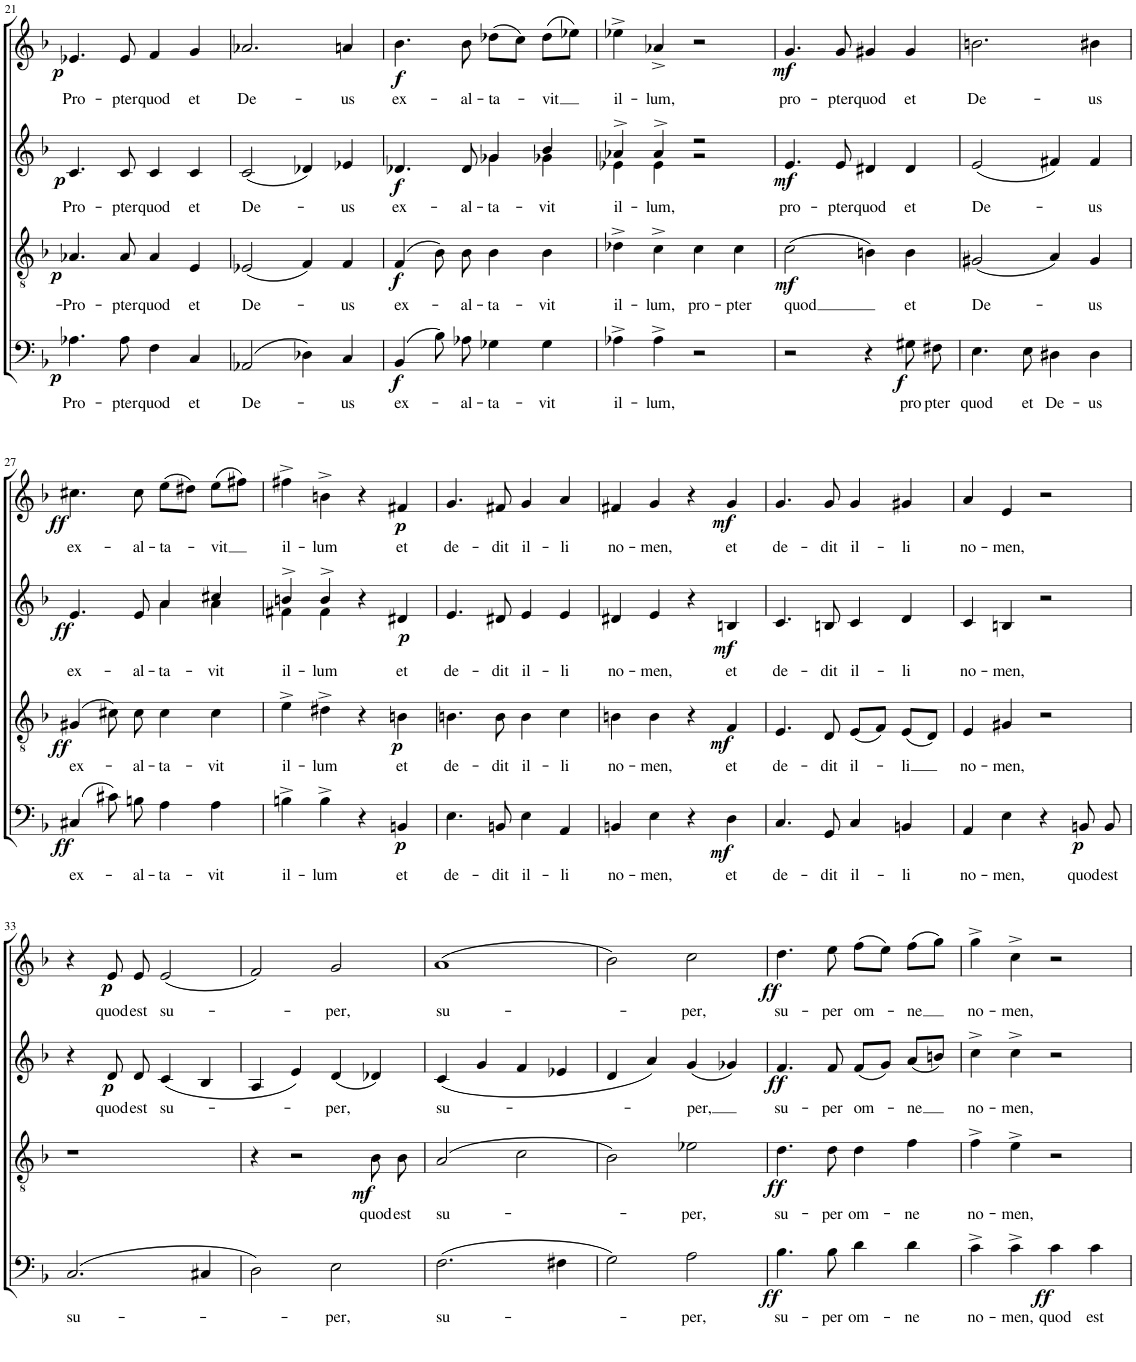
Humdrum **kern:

**kern	**text	**dynam	**kern	**text	**dynam	**kern	**text	**dynam	**kern	**text	**dynam
*part4	*part4	*part4	*part3	*part3	*part3	*part2	*part2	*part2	*part1	*part1	*part1
*staff4	*staff4	*staff4	*staff3	*staff3	*staff3	*staff2	*staff2	*staff2	*staff1	*staff1	*staff1
*I"Bass	*	*	*I"Tenor	*	*	*I"Alt	*	*	*I"Sopran	*	*
!!LO:PB:g=z
*clefF4	*	*	*clefGv2	*	*	*clefG2	*	*	*clefG2	*	*
*	*	*	*Trd4c7	*	*	*	*	*	*	*	*
*k[b-]	*	*	*k[b-]	*	*	*k[b-]	*	*	*k[b-]	*	*
*M4/4	*	*	*M4/4	*	*	*M4/4	*	*	*M4/4	*	*
=21	=21	=21	=21	=21	=21	=21	=21	=21	=21	=21	=21
!	!LO:LY:b	!LO:DY:b	!	!LO:LY:b	!LO:DY:b	!	!LO:LY:b	!LO:DY:b	!	!LO:LY:b	!LO:DY:b
4.A-X\	Pro-	p	4.A-X/	Pro-	p	4.c/	Pro-	p	4.e-X/	Pro-	p
!	!LO:LY:b	!	!	!LO:LY:b	!	!	!LO:LY:b	!	!	!LO:LY:b	!
8A-\	-pter	.	8A-/	-pter	.	8c/	-pter	.	8e-/	-pter	.
!	!LO:LY:b	!	!	!LO:LY:b	!	!	!LO:LY:b	!	!	!LO:LY:b	!
4F\	quod	.	4A-/	quod	.	4c/	quod	.	4f/	quod	.
!	!LO:LY:b	!	!	!LO:LY:b	!	!	!LO:LY:b	!	!	!LO:LY:b	!
4C/	et	.	4E/	et	.	4c/	et	.	4g/	et	.
=22	=22	=22	=22	=22	=22	=22	=22	=22	=22	=22	=22
!	!LO:LY:b	!	!	!LO:LY:b	!	!	!LO:LY:b	!	!	!LO:LY:b	!
(2AA-X/	De-	.	(2E-X/	De-	.	(2c/	De-	.	2.a-X/	De-	.
4D-X\)	.	.	4F/)	.	.	4d-X/)	.	.	.	.	.
!	!LO:LY:b	!	!	!LO:LY:b	!	!	!LO:LY:b	!	!	!LO:LY:b	!
4C/	-us	.	4F/	-us	.	4e-X/	-us	.	4an/	-us	.
=23	=23	=23	=23	=23	=23	=23	=23	=23	=23	=23	=23
!	!LO:LY:b	!LO:DY:b	!	!LO:LY:b	!LO:DY:b	!	!LO:LY:b	!LO:DY:b	!	!LO:LY:b	!LO:DY:b
*	*	*	*	*	*	*^	*	*	*	*	*
(4BB-/	ex-	f	(4F/	ex-	f	4.d-X/	2ryy	ex-	f	4.b-\	ex-	f
8B-\L)	.	.	8B-\)	.	.	.	.	.	.	.	.	.
!	!LO:LY:b	!	!	!LO:LY:b	!	!	!	!LO:LY:b	!	!	!LO:LY:b	!
8A-X\J	-al-	.	8B-\	-al-	.	8d-/	.	-al-	.	8b-\	-al-	.
!	!LO:LY:b	!	!	!LO:LY:b	!	!	!	!LO:LY:b	!	!	!LO:LY:b	!
4G-X\	-ta-	.	4B-\	-ta-	.	4g-X/	4g-X\	-ta-	.	(8dd-X\L	-ta-	.
.	.	.	.	.	.	.	.	.	.	8cc\J)	.	.
!	!LO:LY:b	!	!	!LO:LY:b	!	!	!	!LO:LY:b	!	!	!LO:LY:b	!
4G-\	-vit	.	4B-\	-vit	.	4b-/	4g-X\	-vit	.	(8dd-\L	-vit	.
.	.	.	.	.	.	.	.	.	.	8ee-X\J)	.	.
=24	=24	=24	=24	=24	=24	=24	=24	=24	=24	=24	=24	=24
!	!LO:LY:b	!	!	!LO:LY:b	!	!	!	!LO:LY:b	!	!	!LO:LY:b	!
4A-X^\	il-	.	4d-X^\	il-	.	4a-X^/	4e-X\	il-	.	4ee-X^\	il-	.
!	!LO:LY:b	!	!	!LO:LY:b	!	!	!	!LO:LY:b	!	!	!LO:LY:b	!
4A-^\	-lum,	.	4c^\	-lum,	.	4a-^/	4e-\	-lum,	.	4a-X^/	-lum,	.
!	!	!	!	!LO:LY:b	!	!	!	!	!	!	!	!
2r	.	.	4c\	pro-	.	2r	2r	.	.	2r	.	.
!	!	!	!	!LO:LY:b	!	!	!	!	!	!	!	!
.	.	.	4c\	-pter	.	.	.	.	.	.	.	.
*	*	*	*	*	*	*v	*v	*	*	*	*	*
=25	=25	=25	=25	=25	=25	=25	=25	=25	=25	=25	=25
!	!	!	!	!LO:LY:b	!LO:DY:b	!	!LO:LY:b	!LO:DY:b	!	!LO:LY:b	!LO:DY:b
2r	.	.	(2c\	quod	mf	4.e/	pro-	mf	4.g/	pro-	mf
!	!	!	!	!	!	!	!LO:LY:b	!	!	!LO:LY:b	!
.	.	.	.	.	.	8e/	-pter	.	8g/	-pter	.
!	!	!	!	!	!	!	!LO:LY:b	!	!	!LO:LY:b	!
4r	.	.	4Bn\)	.	.	4d#X/	quod	.	4g#X/	quod	.
!	!LO:LY:b	!LO:DY:b	!	!LO:LY:b	!	!	!LO:LY:b	!	!	!LO:LY:b	!
8G#X\L	pro-	f	4B\	et	.	4d#/	et	.	4g#/	et	.
!	!LO:LY:b	!	!	!	!	!	!	!	!	!	!
8F#X\J	-pter	.	.	.	.	.	.	.	.	.	.
=26	=26	=26	=26	=26	=26	=26	=26	=26	=26	=26	=26
!	!LO:LY:b	!	!	!LO:LY:b	!	!	!LO:LY:b	!	!	!LO:LY:b	!
4.E\	quod	.	(2G#X/	De-	.	(2e/	De-	.	2.bn\	De-	.
!	!LO:LY:b	!	!	!	!	!	!	!	!	!	!
8E\	et	.	.	.	.	.	.	.	.	.	.
!	!LO:LY:b	!	!	!	!	!	!	!	!	!	!
4D#X\	De-	.	4A/)	.	.	4f#X/)	.	.	.	.	.
!	!LO:LY:b	!	!	!LO:LY:b	!	!	!LO:LY:b	!	!	!LO:LY:b	!
4D#\	-us	.	4G#/	-us	.	4f#/	-us	.	4b#X\	-us	.
!!LO:LB:g=z
=27	=27	=27	=27	=27	=27	=27	=27	=27	=27	=27	=27
!	!LO:LY:b	!LO:DY:b	!	!LO:LY:b	!LO:DY:b	!	!LO:LY:b	!LO:DY:b	!	!LO:LY:b	!LO:DY:b
*	*	*	*	*	*	*^	*	*	*	*	*
(4C#X/	ex-	ff	(4G#X/	ex-	ff	4.e/	2ryy	ex-	ff	4.cc#X\	ex-	ff
8c#X\L)	.	.	8c#X\)	.	.	.	.	.	.	.	.	.
!	!LO:LY:b	!	!	!LO:LY:b	!	!	!	!LO:LY:b	!	!	!LO:LY:b	!
8Bn\J	-al-	.	8c#\	-al-	.	8e/	.	-al-	.	8cc#\	-al-	.
!	!LO:LY:b	!	!	!LO:LY:b	!	!	!	!LO:LY:b	!	!	!LO:LY:b	!
4A\	-ta-	.	4c#\	-ta-	.	4a/	4a\	-ta-	.	(8ee\L	-ta-	.
.	.	.	.	.	.	.	.	.	.	8dd#X\J)	.	.
!	!LO:LY:b	!	!	!LO:LY:b	!	!	!	!LO:LY:b	!	!	!LO:LY:b	!
4A\	-vit	.	4c#\	-vit	.	4cc#X/	4a\	-vit	.	(8ee\L	-vit	.
.	.	.	.	.	.	.	.	.	.	8ff#X\J)	.	.
=28	=28	=28	=28	=28	=28	=28	=28	=28	=28	=28	=28	=28
!	!LO:LY:b	!	!	!LO:LY:b	!	!	!	!LO:LY:b	!	!	!LO:LY:b	!
4Bn^\	il-	.	4e^\	il-	.	4bn^/	4f#X\	il-	.	4ff#X^\	il-	.
!	!LO:LY:b	!	!	!LO:LY:b	!	!	!	!LO:LY:b	!	!	!LO:LY:b	!
4B^\	-lum	.	4d#X^\	-lum	.	4b^/	4f#\	-lum	.	4bn^\	-lum	.
4r	.	.	4r	.	.	4r	2ryy	.	.	4r	.	.
!	!LO:LY:b	!LO:DY:b	!	!LO:LY:b	!LO:DY:b	!	!	!LO:LY:b	!LO:DY:b	!	!LO:LY:b	!LO:DY:b
4BBn/	et	p	4Bn\	et	p	4d#X/	.	et	p	4f#X/	et	p
*	*	*	*	*	*	*v	*v	*	*	*	*	*
=29	=29	=29	=29	=29	=29	=29	=29	=29	=29	=29	=29
!	!LO:LY:b	!	!	!LO:LY:b	!	!	!LO:LY:b	!	!	!LO:LY:b	!
4.E\	de-	.	4.Bn\	de-	.	4.e/	de-	.	4.g/	de-	.
!	!LO:LY:b	!	!	!LO:LY:b	!	!	!LO:LY:b	!	!	!LO:LY:b	!
8BBn/	-dit	.	8B\	-dit	.	8d#X/	-dit	.	8f#X/	-dit	.
!	!LO:LY:b	!	!	!LO:LY:b	!	!	!LO:LY:b	!	!	!LO:LY:b	!
4E\	il-	.	4B\	il-	.	4e/	il-	.	4g/	il-	.
!	!LO:LY:b	!	!	!LO:LY:b	!	!	!LO:LY:b	!	!	!LO:LY:b	!
4AA/	-li	.	4c\	-li	.	4e/	-li	.	4a/	-li	.
=30	=30	=30	=30	=30	=30	=30	=30	=30	=30	=30	=30
!	!LO:LY:b	!	!	!LO:LY:b	!	!	!LO:LY:b	!	!	!LO:LY:b	!
4BBn/	no-	.	4Bn\	no-	.	4d#X/	no-	.	4f#X/	no-	.
!	!LO:LY:b	!	!	!LO:LY:b	!	!	!LO:LY:b	!	!	!LO:LY:b	!
4E\	-men,	.	4B\	-men,	.	4e/	-men,	.	4g/	-men,	.
4r	.	.	4r	.	.	4r	.	.	4r	.	.
!	!LO:LY:b	!LO:DY:b	!	!LO:LY:b	!LO:DY:b	!	!LO:LY:b	!LO:DY:b	!	!LO:LY:b	!LO:DY:b
4D\	et	mf	4F/	et	mf	4Bn/	et	mf	4g/	et	mf
=31	=31	=31	=31	=31	=31	=31	=31	=31	=31	=31	=31
!	!LO:LY:b	!	!	!LO:LY:b	!	!	!LO:LY:b	!	!	!LO:LY:b	!
4.C/	de-	.	4.E/	de-	.	4.c/	de-	.	4.g/	de-	.
!	!LO:LY:b	!	!	!LO:LY:b	!	!	!LO:LY:b	!	!	!LO:LY:b	!
8GG/	-dit	.	8D/	-dit	.	8Bn/	-dit	.	8g/	-dit	.
!	!LO:LY:b	!	!	!LO:LY:b	!	!	!LO:LY:b	!	!	!LO:LY:b	!
4C/	il-	.	(8E/L	il-	.	4c/	il-	.	4g/	il-	.
.	.	.	8F/J)	.	.	.	.	.	.	.	.
!	!LO:LY:b	!	!	!LO:LY:b	!	!	!LO:LY:b	!	!	!LO:LY:b	!
4BBn/	-li	.	(8E/L	-li	.	4d/	-li	.	4g#X/	-li	.
.	.	.	8D/J)	.	.	.	.	.	.	.	.
=32	=32	=32	=32	=32	=32	=32	=32	=32	=32	=32	=32
!	!LO:LY:b	!	!	!LO:LY:b	!	!	!LO:LY:b	!	!	!LO:LY:b	!
4AA/	no-	.	4E/	no-	.	4c/	no-	.	4a/	no-	.
!	!LO:LY:b	!	!	!LO:LY:b	!	!	!LO:LY:b	!	!	!LO:LY:b	!
4E\	-men,	.	4G#X/	-men,	.	4Bn/	-men,	.	4e/	-men,	.
4r	.	.	2r	.	.	2r	.	.	2r	.	.
!	!LO:LY:b	!LO:DY:b	!	!	!	!	!	!	!	!	!
8BBn/L	quod	p	.	.	.	.	.	.	.	.	.
!	!LO:LY:b	!	!	!	!	!	!	!	!	!	!
8BB/J	est	.	.	.	.	.	.	.	.	.	.
!!LO:LB:g=z
=33	=33	=33	=33	=33	=33	=33	=33	=33	=33	=33	=33
!	!LO:LY:b	!	!	!	!	!	!	!	!	!	!
(2.C/	su-	.	1r	.	.	4r	.	.	4r	.	.
!	!	!	!	!	!	!	!LO:LY:b	!LO:DY:b	!	!LO:LY:b	!LO:DY:b
.	.	.	.	.	.	8d/	quod	p	8e/	quod	p
!	!	!	!	!	!	!	!LO:LY:b	!	!	!LO:LY:b	!
.	.	.	.	.	.	8d/	est	.	8e/	est	.
!	!	!	!	!	!	!	!LO:LY:b	!	!	!LO:LY:b	!
.	.	.	.	.	.	(4c/	su-	.	(2e/	su-	.
4C#X/	.	.	.	.	.	4B-/	.	.	.	.	.
=34	=34	=34	=34	=34	=34	=34	=34	=34	=34	=34	=34
2D\)	.	.	4r	.	.	4A/	.	.	2f/)	.	.
.	.	.	2r	.	.	4e/)	.	.	.	.	.
!	!LO:LY:b	!	!	!	!	!	!LO:LY:b	!	!	!LO:LY:b	!
2E\	-per,	.	.	.	.	(4d/	-per,	.	2g/	-per,	.
!	!	!	!	!LO:LY:b	!LO:DY:b	!	!	!	!	!	!
.	.	.	8B-\	quod	mf	4d-X/)	.	.	.	.	.
!	!	!	!	!LO:LY:b	!	!	!	!	!	!	!
.	.	.	8B-\	est	.	.	.	.	.	.	.
=35	=35	=35	=35	=35	=35	=35	=35	=35	=35	=35	=35
!	!LO:LY:b	!	!	!LO:LY:b	!	!	!LO:LY:b	!	!	!LO:LY:b	!
(2.F\	su-	.	(2A/	su-	.	(4c/	su-	.	(1a	su-	.
.	.	.	.	.	.	4g/	.	.	.	.	.
.	.	.	2c\	.	.	4f/	.	.	.	.	.
4F#X\	.	.	.	.	.	4e-X/	.	.	.	.	.
=36	=36	=36	=36	=36	=36	=36	=36	=36	=36	=36	=36
2G\)	.	.	2B-\)	.	.	4d/	.	.	2b-\)	.	.
.	.	.	.	.	.	4a/)	.	.	.	.	.
!	!LO:LY:b	!	!	!LO:LY:b	!	!	!LO:LY:b	!	!	!LO:LY:b	!
2A\	-per,	.	2e-X\	-per,	.	(4g/	-per,	.	2cc\	-per,	.
.	.	.	.	.	.	4g-X/)	.	.	.	.	.
=37	=37	=37	=37	=37	=37	=37	=37	=37	=37	=37	=37
!	!LO:LY:b	!LO:DY:b	!	!LO:LY:b	!LO:DY:b	!	!LO:LY:b	!LO:DY:b	!	!LO:LY:b	!LO:DY:b
4.B-\	su-	ff	4.d\	su-	ff	4.f/	su-	ff	4.dd\	su-	ff
!	!LO:LY:b	!	!	!LO:LY:b	!	!	!LO:LY:b	!	!	!LO:LY:b	!
8B-\	-per	.	8d\	-per	.	8f/	-per	.	8ee\	-per	.
!	!LO:LY:b	!	!	!LO:LY:b	!	!	!LO:LY:b	!	!	!LO:LY:b	!
4d\	om-	.	4d\	om-	.	(8f/L	om-	.	(8ff\L	om-	.
.	.	.	.	.	.	8g/J)	.	.	8ee\J)	.	.
!	!LO:LY:b	!	!	!LO:LY:b	!	!	!LO:LY:b	!	!	!LO:LY:b	!
4d\	-ne	.	4f\	-ne	.	(8a/L	-ne	.	(8ff\L	-ne	.
.	.	.	.	.	.	8bn/J)	.	.	8gg\J)	.	.
=38	=38	=38	=38	=38	=38	=38	=38	=38	=38	=38	=38
!	!LO:LY:b	!	!	!LO:LY:b	!	!	!LO:LY:b	!	!	!LO:LY:b	!
4c^\	no-	.	4f^\	no-	.	4cc^\	no-	.	4gg^\	no-	.
!	!LO:LY:b	!	!	!LO:LY:b	!	!	!LO:LY:b	!	!	!LO:LY:b	!
4c^\	-men,	.	4e^\	-men,	.	4cc^\	-men,	.	4cc^\	-men,	.
!	!LO:LY:b	!LO:DY:b	!	!	!	!	!	!	!	!	!
4c\	quod	ff	2r	.	.	2r	.	.	2r	.	.
!	!LO:LY:b	!	!	!	!	!	!	!	!	!	!
4c\	est	.	.	.	.	.	.	.	.	.	.
=	=	=	=	=	=	=	=	=	=	=	=
*-	*-	*-	*-	*-	*-	*-	*-	*-	*-	*-	*-
